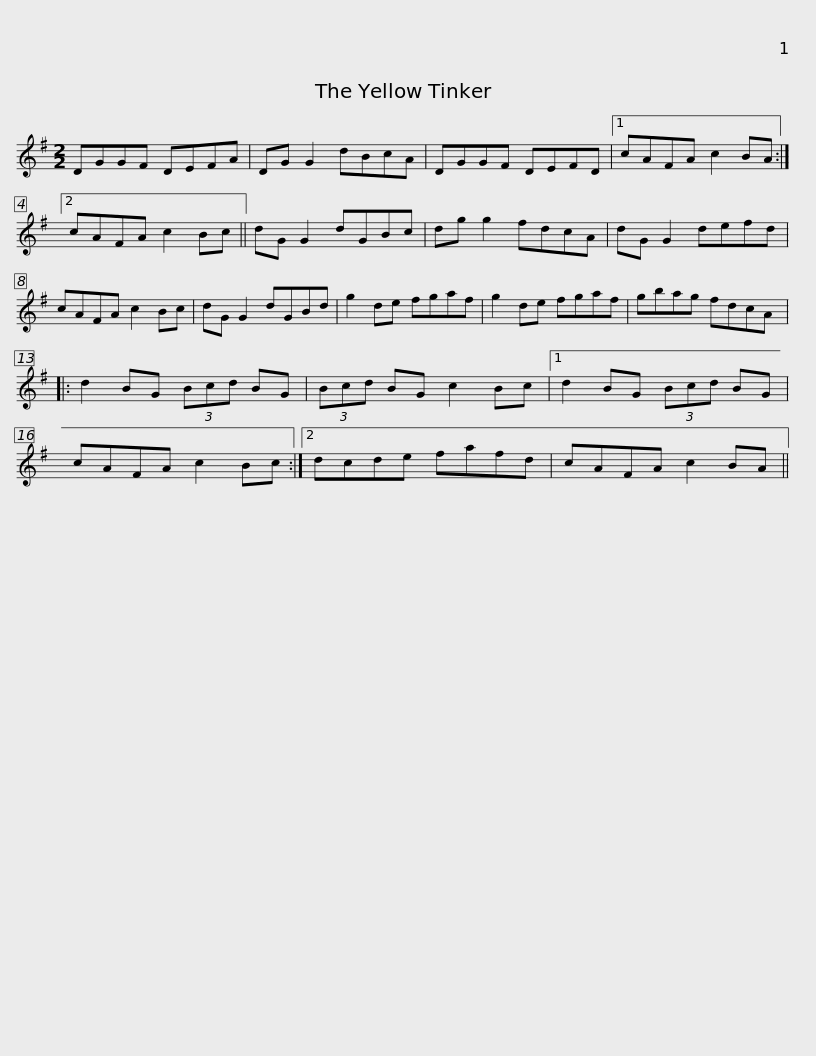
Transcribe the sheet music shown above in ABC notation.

X:1
L:1/8
M:2/2
I:linebreak $
K:G
V:1 treble
V:1
 DGGF DEFA | DG G2 dBcA | DGGF DEFD |1 cAFA c2 BA :|2 cAFA c2 Bc || %5
 dG G2 dGBc |$ dg g2 fdcA | dG G2 defd | cAFA c2 Bc | dG G2 dGBd | %10
 g2 de fgaf | g2 de fgaf |$ gbag fdcA |: d2 BG (3Bcd BG | (3Bcd BG c2 Bc |1 %15
 d2 BG (3Bcd BG | cAFA c2 Bc :|2$ dcde fafd | cAFA c2 BA || %19
